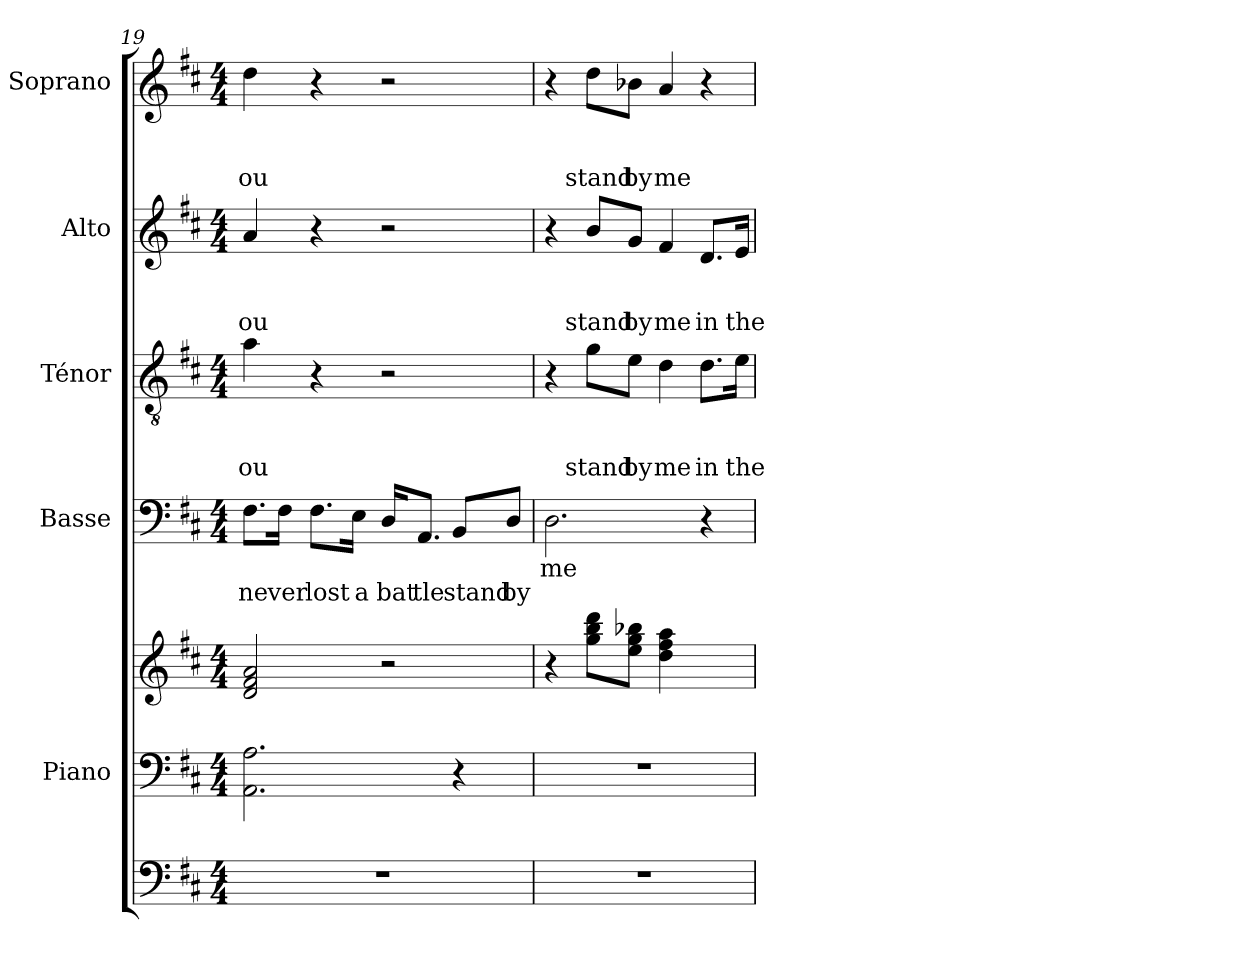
**kern	**kern	**kern	**kern	**text	**text	**kern	**text	**text	**text	**kern	**text	**text	**text	**kern	**text	**text	**text
*part6	*part5	*part5	*part4	*part4	*part4	*part3	*part3	*part3	*part3	*part2	*part2	*part2	*part2	*part1	*part1	*part1	*part1
*staff7	*staff6	*staff5	*staff4	*staff4	*staff4	*staff3	*staff3	*staff3	*staff3	*staff2	*staff2	*staff2	*staff2	*staff1	*staff1	*staff1	*staff1
*	*I"Piano	*	*I"Basse	*	*	*I"Ténor	*	*	*	*I"Alto	*	*	*	*I"Soprano	*	*	*
*	*I'Pno	*	*I'Ba.	*	*	*I'T	*	*	*	*I'A	*	*	*	*I'S	*	*	*
*clefF4	*clefF4	*clefG2	*clefF4	*	*	*clefGv2	*	*	*	*clefG2	*	*	*	*clefG2	*	*	*
*k[f#c#]	*k[f#c#]	*k[f#c#]	*k[f#c#]	*	*	*k[f#c#]	*	*	*	*k[f#c#]	*	*	*	*k[f#c#]	*	*	*
*D:	*D:	*D:	*D:	*	*	*D:	*	*	*	*D:	*	*	*	*D:	*	*	*
*M4/4	*M4/4	*M4/4	*M4/4	*	*	*M4/4	*	*	*	*M4/4	*	*	*	*M4/4	*	*	*
=19	=19	=19	=19	=19	=19	=19	=19	=19	=19	=19	=19	=19	=19	=19	=19	=19	=19
!	!	!	!	!	!LO:LY:b	!	!	!	!	!	!	!	!	!	!	!	!
!	!	!	!	!	!	!	!	!	!LO:LY:b	!	!	!	!	!	!	!	!
!	!	!	!	!	!	!	!	!	!	!	!	!	!LO:LY:b	!	!	!	!
!	!	!	!	!	!	!	!	!	!	!	!	!	!	!	!	!	!LO:LY:b
1r	2.AA\ 2.A\	2d/ 2f#/ 2a/	8.F#\L	.	ne	4a\	.	.	ou	4a/	.	.	ou	4dd\	.	.	ou
!	!	!	!	!	!LO:LY:b	!	!	!	!	!	!	!	!	!	!	!	!
.	.	.	16F#\Jk	.	ver	.	.	.	.	.	.	.	.	.	.	.	.
!	!	!	!	!	!LO:LY:b	!	!	!	!	!	!	!	!	!	!	!	!
.	.	.	8.F#\L	.	lost	4r	.	.	.	4r	.	.	.	4r	.	.	.
!	!	!	!	!	!LO:LY:b	!	!	!	!	!	!	!	!	!	!	!	!
.	.	.	16E\Jk	.	a	.	.	.	.	.	.	.	.	.	.	.	.
!	!	!	!	!	!LO:LY:b	!	!	!	!	!	!	!	!	!	!	!	!
.	.	2r	16D/KL	.	bat	2r	.	.	.	2r	.	.	.	2r	.	.	.
!	!	!	!	!	!LO:LY:b	!	!	!	!	!	!	!	!	!	!	!	!
.	.	.	8.AA/J	.	tle	.	.	.	.	.	.	.	.	.	.	.	.
!	!	!	!	!	!LO:LY:b	!	!	!	!	!	!	!	!	!	!	!	!
.	4r	.	8BB/L	.	stand	.	.	.	.	.	.	.	.	.	.	.	.
!	!	!	!	!	!LO:LY:b	!	!	!	!	!	!	!	!	!	!	!	!
.	.	.	8D/J	.	by	.	.	.	.	.	.	.	.	.	.	.	.
=20	=20	=20	=20	=20	=20	=20	=20	=20	=20	=20	=20	=20	=20	=20	=20	=20	=20
!	!	!	!	!LO:LY:b	!	!	!	!	!	!	!	!	!	!	!	!	!
1r	1r	4r	2.D\	me	.	4r	.	.	.	4r	.	.	.	4r	.	.	.
!	!	!	!	!	!	!	!	!	!LO:LY:b	!	!	!	!	!	!	!	!
!	!	!	!	!	!	!	!	!	!	!	!	!	!LO:LY:b	!	!	!	!
!	!	!	!	!	!	!	!	!	!	!	!	!	!	!	!	!	!LO:LY:b
.	.	8gg\ 8bb\ 8ddd\L	.	.	.	8g\L	.	.	stand	8b/L	.	.	stand	8dd\L	.	.	stand
!	!	!	!	!	!	!	!	!	!LO:LY:b	!	!	!	!	!	!	!	!
!	!	!	!	!	!	!	!	!	!	!	!	!	!LO:LY:b	!	!	!	!
!	!	!	!	!	!	!	!	!	!	!	!	!	!	!	!	!	!LO:LY:b
.	.	8ee\ 8gg\ 8bb-X\J	.	.	.	8e\J	.	.	by	8g/J	.	.	by	8b-X\J	.	.	by
!	!	!	!	!	!	!	!	!	!LO:LY:b	!	!	!	!	!	!	!	!
!	!	!	!	!	!	!	!	!	!	!	!	!	!LO:LY:b	!	!	!	!
!	!	!	!	!	!	!	!	!	!	!	!	!	!	!	!	!	!LO:LY:b
.	.	4dd\ 4ff#\ 4aa\	.	.	.	4d\	.	.	me	4f#/	.	.	me	4a/	.	.	me
!	!	!	!	!	!	!	!	!	!LO:LY:b	!	!	!	!	!	!	!	!
!	!	!	!	!	!	!	!	!	!	!	!	!	!LO:LY:b	!	!	!	!
.	.	4ryy	4r	.	.	8.d\L	.	.	in	8.d/L	.	.	in	4r	.	.	.
!	!	!	!	!	!	!	!	!	!LO:LY:b	!	!	!	!	!	!	!	!
!	!	!	!	!	!	!	!	!	!	!	!	!	!LO:LY:b	!	!	!	!
.	.	.	.	.	.	16e\Jk	.	.	the	16e/Jk	.	.	the	.	.	.	.
=	=	=	=	=	=	=	=	=	=	=	=	=	=	=	=	=	=
*-	*-	*-	*-	*-	*-	*-	*-	*-	*-	*-	*-	*-	*-	*-	*-	*-	*-
